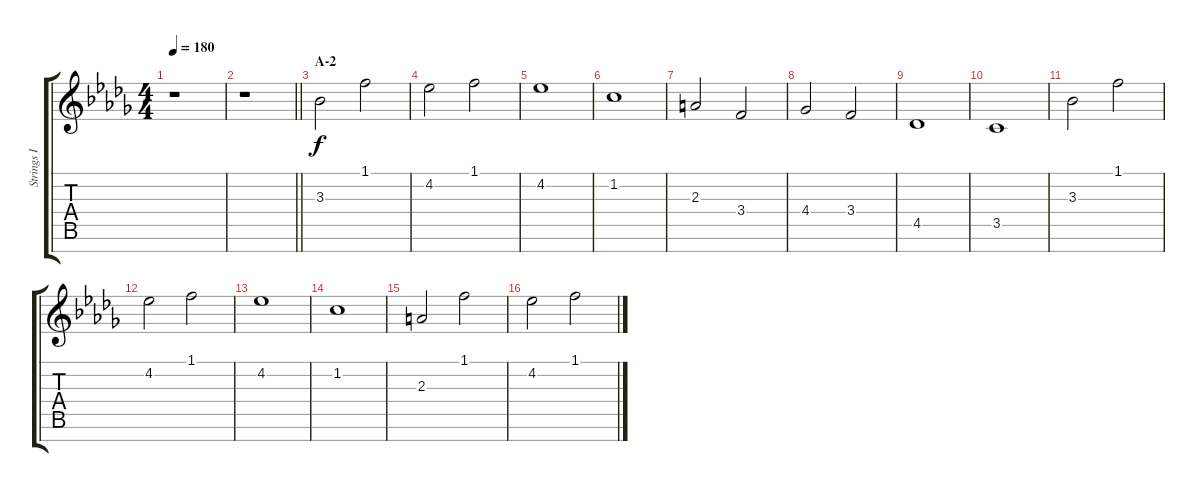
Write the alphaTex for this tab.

\track ("Strings I" "Strings I") {instrument stringensemble1}
\staff {score tabs}
\tuning (E5 B4 G4 D4 A3 E3 B2) {hide}
\ts (4 4)
\tempo 180
\clef g2
\ks db
r.1{dy f} |
\barLineRight lightlight
r.1 |
\section ("" "A-2")
3.3.2 1.1.2 |
4.2.2 1.1.2 |
4.2.1 |
1.2.1 |
2.3.2 3.4.2 |
4.4.2 3.4.2 |
4.5.1 |
3.5.1 |
3.3.2 1.1.2 |
4.2.2 1.1.2 |
4.2.1 |
1.2.1 |
2.3.2 1.1.2 |
4.2.2 1.1.2
